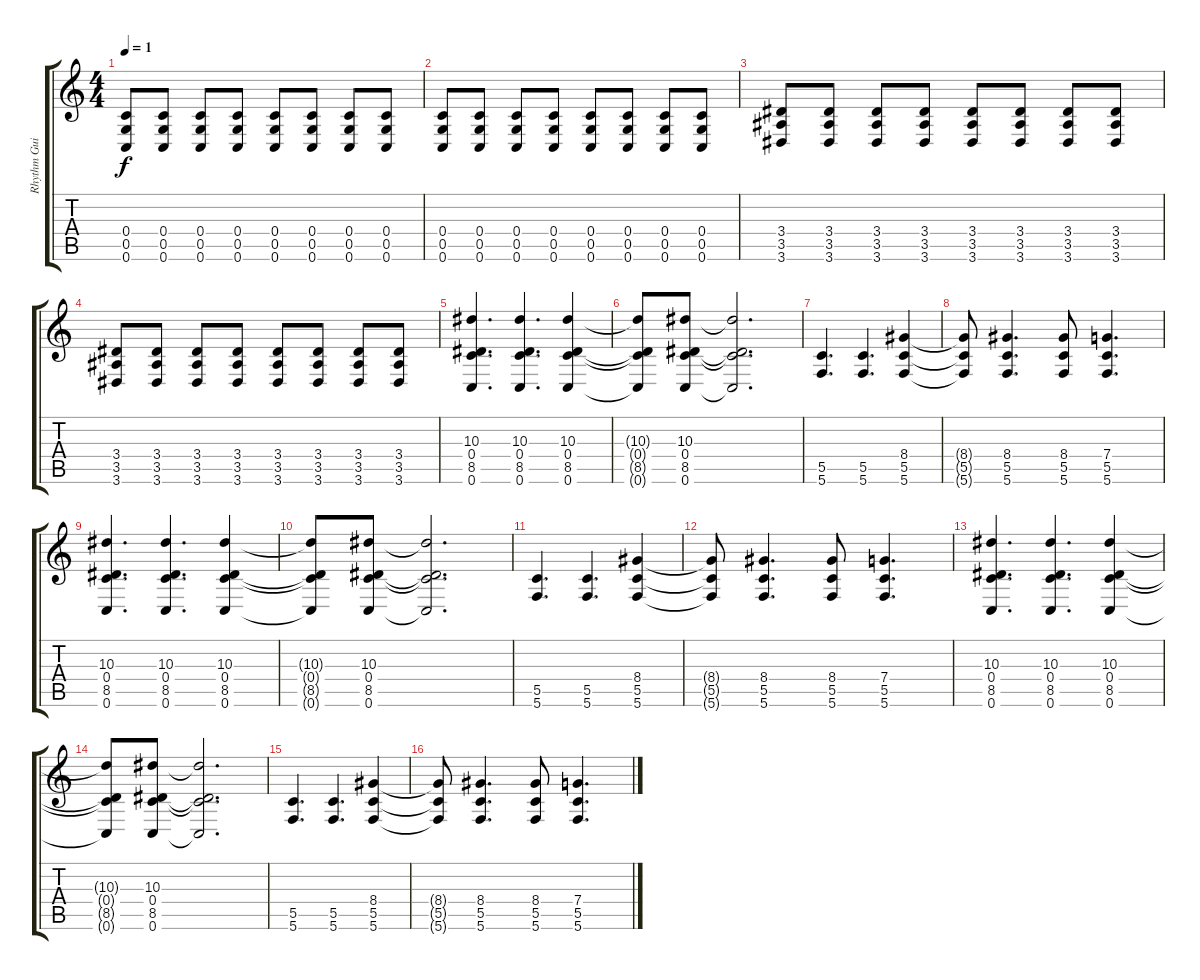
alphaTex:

\track ("Rhythm Guitar 2" "Rhythm Gui") {instrument distortionguitar}
\staff {score tabs}
\tuning (D4 A3 F3 C3 G2 C2) {hide}
\ts (4 4)
\tempo 1
\clef g2
\ks c
(0.4 0.5 0.6).8{dy f} (0.4 0.5 0.6).8 (0.4 0.5 0.6).8 (0.4 0.5 0.6).8 (0.4 0.5 0.6).8 (0.4 0.5 0.6).8 (0.4 0.5 0.6).8 (0.4 0.5 0.6).8 |
(0.4 0.5 0.6).8 (0.4 0.5 0.6).8 (0.4 0.5 0.6).8 (0.4 0.5 0.6).8 (0.4 0.5 0.6).8 (0.4 0.5 0.6).8 (0.4 0.5 0.6).8 (0.4 0.5 0.6).8 |
(3.4 3.5 3.6).8 (3.4 3.5 3.6).8 (3.4 3.5 3.6).8 (3.4 3.5 3.6).8 (3.4 3.5 3.6).8 (3.4 3.5 3.6).8 (3.4 3.5 3.6).8 (3.4 3.5 3.6).8 |
(3.4 3.5 3.6).8 (3.4 3.5 3.6).8 (3.4 3.5 3.6).8 (3.4 3.5 3.6).8 (3.4 3.5 3.6).8 (3.4 3.5 3.6).8 (3.4 3.5 3.6).8 (3.4 3.5 3.6).8 |
(10.3 0.4 8.5 0.6).4{d} (10.3 0.4 8.5 0.6).4{d} (10.3 0.4 8.5 0.6).4 |
(10.3{t} 0.4{t} 8.5{t} 0.6{t}).8 (10.3 0.4 8.5 0.6).8 (10.3{t} 0.4{t} 8.5{t} 0.6{t}).2{d} |
(5.5 5.6).4{d} (5.5 5.6).4{d} (8.4 5.5 5.6).4 |
(8.4{t} 5.5{t} 5.6{t}).8 (8.4 5.5 5.6).4{d} (8.4 5.5 5.6).8 (7.4 5.5 5.6).4{d} |
(10.3 0.4 8.5 0.6).4{d} (10.3 0.4 8.5 0.6).4{d} (10.3 0.4 8.5 0.6).4 |
(10.3{t} 0.4{t} 8.5{t} 0.6{t}).8 (10.3 0.4 8.5 0.6).8 (10.3{t} 0.4{t} 8.5{t} 0.6{t}).2{d} |
(5.5 5.6).4{d} (5.5 5.6).4{d} (8.4 5.5 5.6).4 |
(8.4{t} 5.5{t} 5.6{t}).8 (8.4 5.5 5.6).4{d} (8.4 5.5 5.6).8 (7.4 5.5 5.6).4{d} |
(10.3 0.4 8.5 0.6).4{d} (10.3 0.4 8.5 0.6).4{d} (10.3 0.4 8.5 0.6).4 |
(10.3{t} 0.4{t} 8.5{t} 0.6{t}).8 (10.3 0.4 8.5 0.6).8 (10.3{t} 0.4{t} 8.5{t} 0.6{t}).2{d} |
(5.5 5.6).4{d} (5.5 5.6).4{d} (8.4 5.5 5.6).4 |
(8.4{t} 5.5{t} 5.6{t}).8 (8.4 5.5 5.6).4{d} (8.4 5.5 5.6).8 (7.4 5.5 5.6).4{d}
